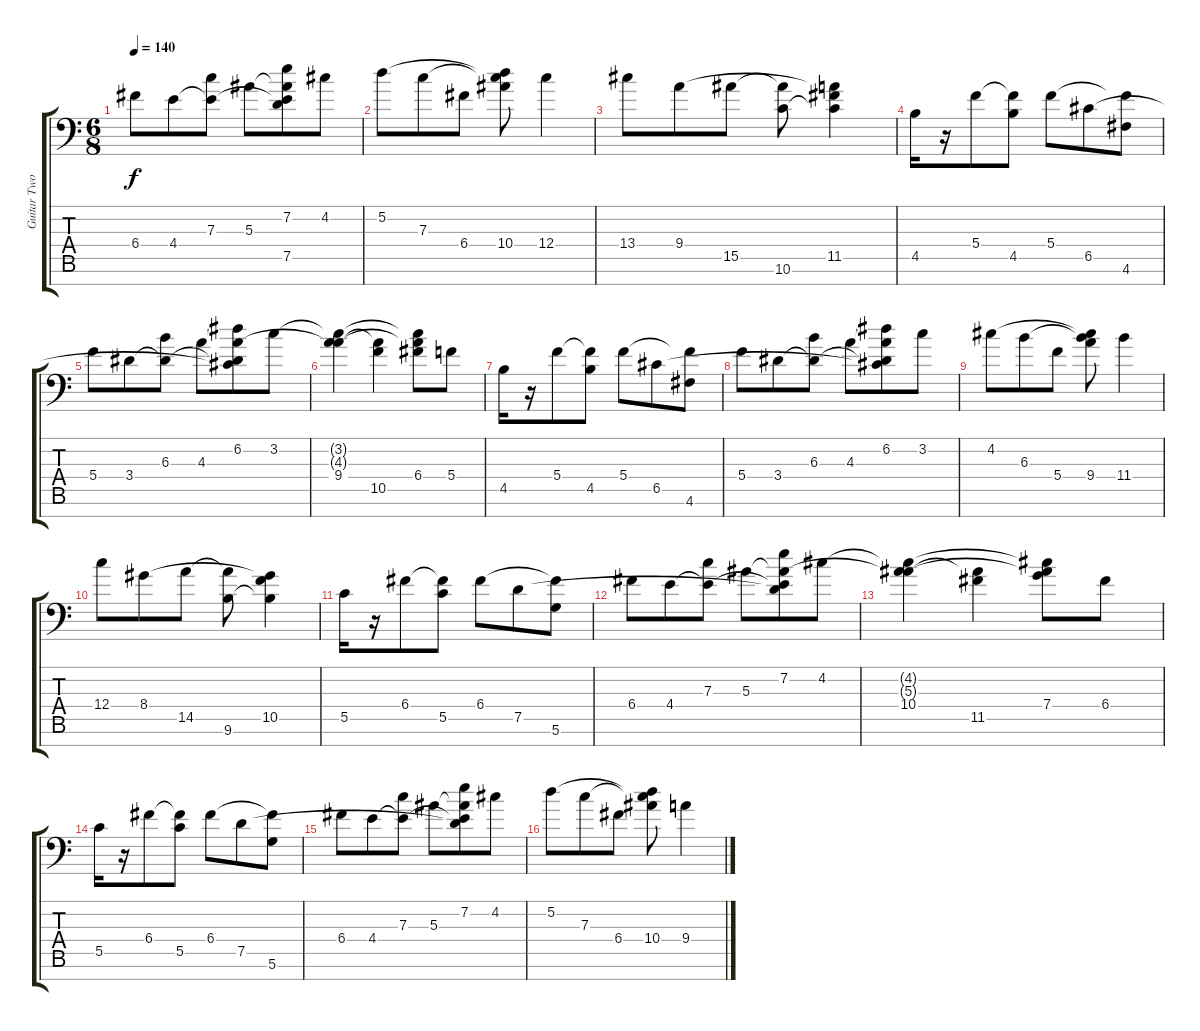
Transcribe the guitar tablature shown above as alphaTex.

\track ("Guitar Two" "Guitar Two") {instrument overdrivenguitar}
\staff {score tabs}
\tuning (D4 A3 F3 C3 G2 D2 A1) {hide}
\ts (6 8)
\tempo 140
\clef f4
\ks c
6.4.8{dy f} 4.4.8 (7.3 4.4{t}).8 5.3.8 (7.2 5.3{t} 4.4{t} 7.5{t}).8 4.2.8 |
5.2.8 7.3.8 6.4.8 (5.2{t} 7.3{t} 10.4).8 12.4.4 |
13.4.8 9.4.8 15.5.8 (15.5{t} 10.6).8 (9.4{t} 11.5 10.6{t}).4 |
4.5.16 r.16 5.4.8 (5.4{t} 4.5).8 5.4.8 6.5.8 (5.4{t} 4.6).8 |
5.4.8 3.4.8 (6.3 3.4{t}).8 4.3.8 (6.2 4.3{t} 3.4{t} 6.5{t}).8 3.2.8 |
(3.2{t} 4.3{t} 9.4).4 (9.4{t} 10.5).4 (3.2{t} 4.3{t} 6.4).8 5.4.8 |
4.5.16 r.16 5.4.8 (5.4{t} 4.5).8 5.4.8 6.5.8 (5.4{t} 4.6).8 |
5.4.8 3.4.8 (6.3 3.4{t}).8 4.3.8 (6.2 4.3{t} 3.4{t} 6.5{t}).8 3.2.8 |
4.2.8 6.3.8 5.4.8 (4.2{t} 6.3{t} 9.4).8 11.4.4 |
12.4.8 8.4.8 14.5.8 (14.5{t} 9.6).8 (8.4{t} 10.5 9.6{t}).4 |
5.5.16 r.16 6.4.8 (6.4{t} 5.5).8 6.4.8 7.5.8 (6.4{t} 5.6).8 |
6.4.8 4.4.8 (7.3 4.4{t}).8 5.3.8 (7.2 5.3{t} 4.4{t} 7.5{t}).8 4.2.8 |
(4.2{t} 5.3{t} 10.4).4 (10.4{t} 11.5).4 (4.2{t} 5.3{t} 7.4).8 6.4.8 |
5.5.16 r.16 6.4.8 (6.4{t} 5.5).8 6.4.8 7.5.8 (6.4{t} 5.6).8 |
6.4.8 4.4.8 (7.3 4.4{t}).8 5.3.8 (7.2 5.3{t} 4.4{t} 7.5{t}).8 4.2.8 |
5.2.8 7.3.8 6.4.8 (5.2{t} 7.3{t} 10.4).8 9.4.4
